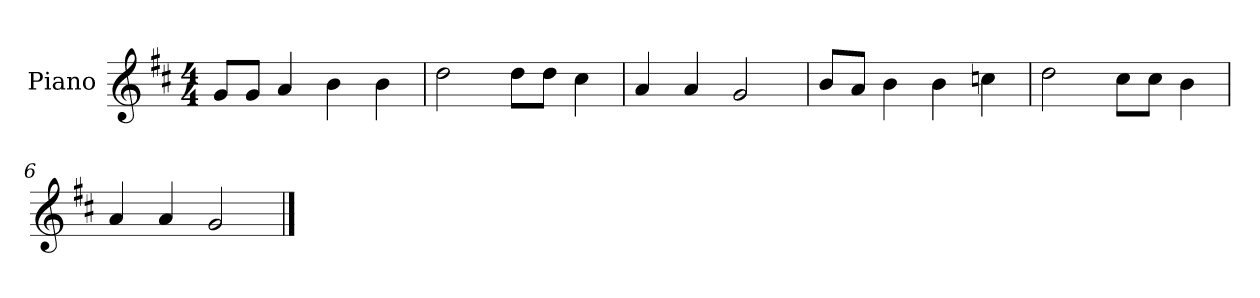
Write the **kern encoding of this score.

**kern
*part1
*staff1
*I"Piano
*I'P-no
*clefG2
*k[f#c#]
*M4/4
*MM90
=1
8g/L
8g/J
4a/
4b\
4b\
=2
2dd\
8dd\L
8dd\J
4cc#\
=3
4a/
4a/
2g/
=4
8b/L
8a/J
4b\
4b\
4ccn\
=5
2dd\
8cc#\L
8cc#\J
4b\
=6
4a/
4a/
2g/
==
*-
